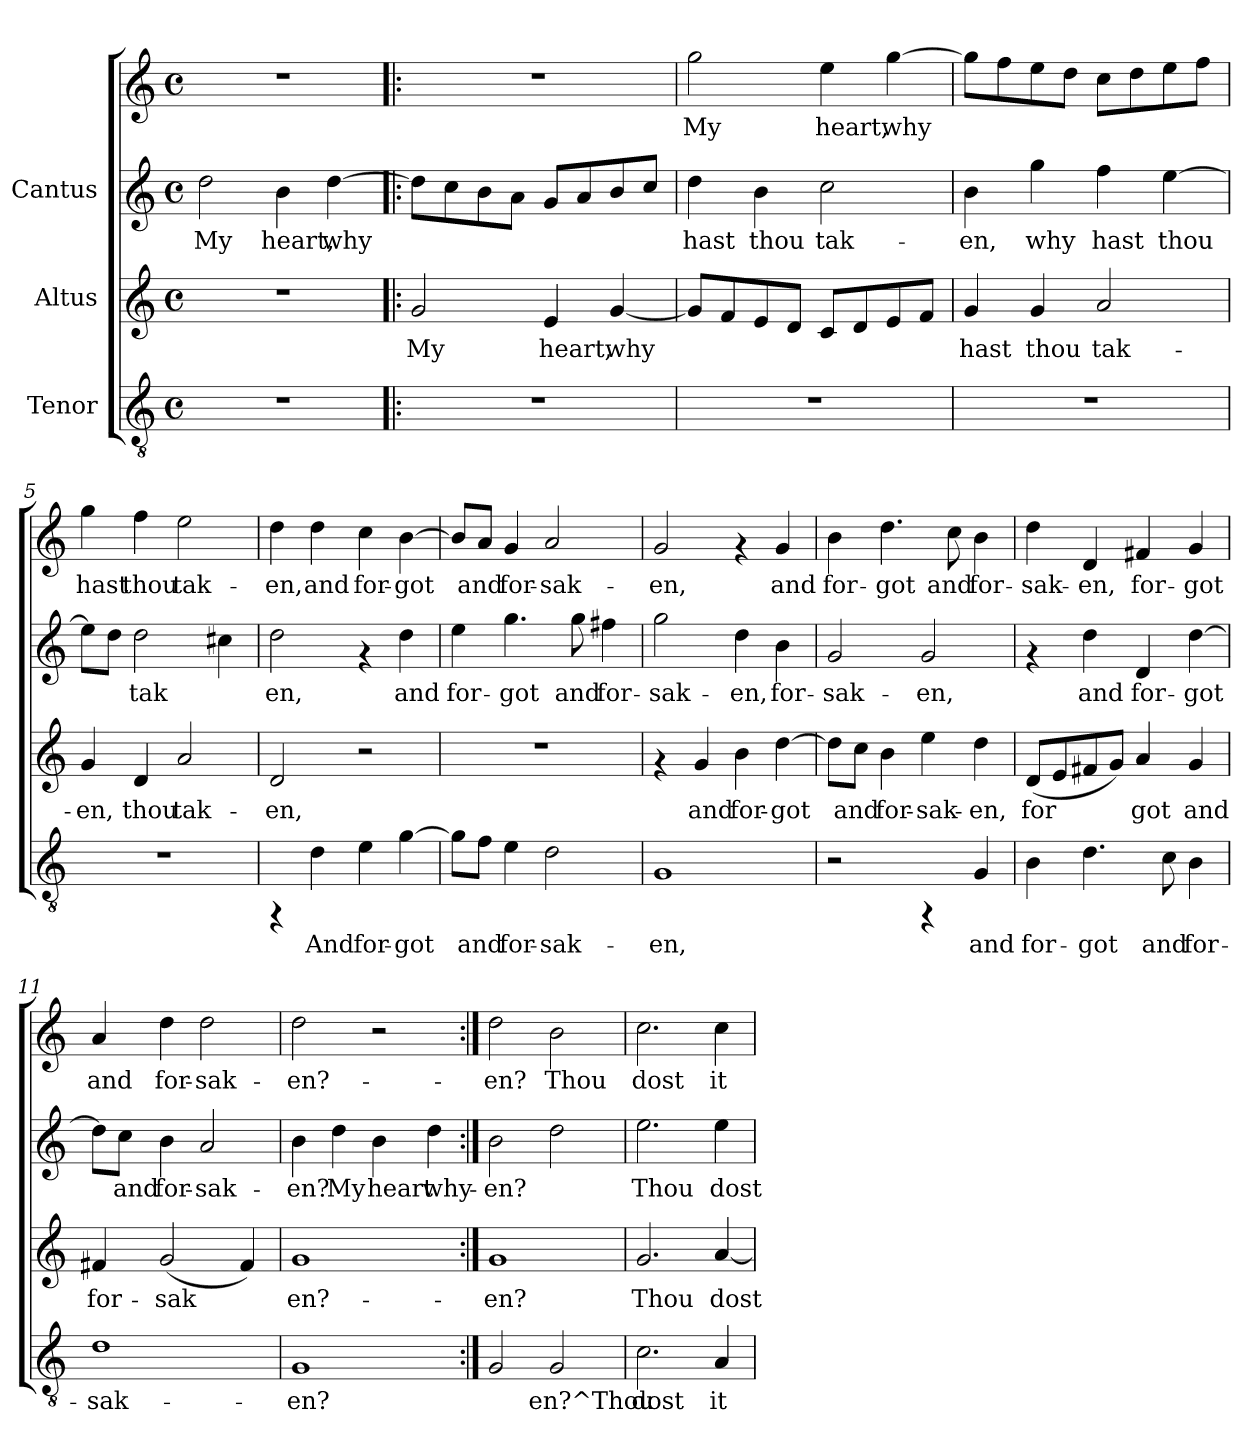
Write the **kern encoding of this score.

**kern	**text	**kern	**text	**kern	**text	**kern	**text
*part3	*part3	*part2	*part2	*part1	*part1	*part1	*part1
*staff4	*staff4	*staff3	*staff3	*staff2	*staff2	*staff1	*staff1
*I"Tenor	*	*I"Altus	*	*I"Cantus	*	*	*
!!LO:PB:g=z
*stria5	*	*stria5	*	*stria5	*	*stria5	*
*clefGv2	*	*clefG2	*	*clefG2	*	*clefG2	*
*M4/4	*	*M4/4	*	*M4/4	*	*M4/4	*
*met(c)	*	*met(c)	*	*met(c)	*	*met(c)	*
*MM132	*	*MM132	*	*MM132	*	*MM132	*
=1	=1	=1	=1	=1	=1	=1	=1
!	!	!	!	!	!LO:LY:b:cj	!	!
1r	.	1r	.	2dd\	My	1r	.
!	!	!	!	!	!LO:LY:b:cj	!	!
.	.	.	.	4b\	heart,	.	.
!	!	!	!	!	!LO:LY:b:cj	!	!
.	.	.	.	[>4dd\	why	.	.
=2!|:	=2!|:	=2!|:	=2!|:	=2!|:	=2!|:	=2!|:	=2!|:
!	!	!	!LO:LY:b:cj	!	!	!	!
1r	.	2g/	My	8dd\L]	.	1r	.
.	.	.	.	8cc\	.	.	.
.	.	.	.	8b\	.	.	.
.	.	.	.	8a\J	.	.	.
!	!	!	!LO:LY:b:cj	!	!	!	!
.	.	4e/	heart,	8g/L	.	.	.
.	.	.	.	8a/	.	.	.
!	!	!	!LO:LY:b:cj	!	!	!	!
.	.	[<4g/	why	8b/	.	.	.
.	.	.	.	8cc/J	.	.	.
=3	=3	=3	=3	=3	=3	=3	=3
!	!	!	!	!	!LO:LY:b:cj	!	!LO:LY:b:cj
1r	.	8g/L]	.	4dd\	hast	2gg\	My
.	.	8f/	.	.	.	.	.
!	!	!	!	!	!LO:LY:b:cj	!	!
.	.	8e/	.	4b\	thou	.	.
.	.	8d/J	.	.	.	.	.
!	!	!	!	!	!LO:LY:b:cj	!	!LO:LY:b:cj
.	.	8c/L	.	2cc\	tak-	4ee\	heart,
.	.	8d/	.	.	.	.	.
!	!	!	!	!	!	!	!LO:LY:b:cj
.	.	8e/	.	.	.	[>4gg\	why
.	.	8f/J	.	.	.	.	.
=4	=4	=4	=4	=4	=4	=4	=4
!	!	!	!LO:LY:b:cj	!	!LO:LY:b:cj	!	!
1r	.	4g/	hast	4b\	-en,	8gg\L]	.
.	.	.	.	.	.	8ff\	.
!	!	!	!LO:LY:b:cj	!	!LO:LY:b:cj	!	!
.	.	4g/	thou	4gg\	why	8ee\	.
.	.	.	.	.	.	8dd\J	.
!	!	!	!LO:LY:b:cj	!	!LO:LY:b:cj	!	!
.	.	2a/	tak-	4ff\	hast	8cc\L	.
.	.	.	.	.	.	8dd\	.
!	!	!	!	!	!LO:LY:b:cj	!	!
.	.	.	.	[>4ee\	thou	8ee\	.
.	.	.	.	.	.	8ff\J	.
!!LO:LB:g=z
=5	=5	=5	=5	=5	=5	=5	=5
!	!	!	!LO:LY:b:cj	!	!LO:LY:b:cj	!	!LO:LY:b:cj
1r	.	4g/	-en,	8ee\L]	-	4gg\	hast
!	!	!	!	!	!LO:LY:b:cj	!	!
.	.	.	.	8dd\J	.	.	.
!	!	!	!LO:LY:b:cj	!	!LO:LY:b:cj	!	!LO:LY:b:cj
.	.	4d/	thou	2dd\	tak-	4ff\	thou
!	!	!	!LO:LY:b:cj	!	!	!	!LO:LY:b:cj
.	.	2a/	tak-	.	.	2ee\	tak-
!	!	!	!	!	!LO:LY:b:cj	!	!
.	.	.	.	4cc#X\	--	.	.
=6	=6	=6	=6	=6	=6	=6	=6
!	!	!	!LO:LY:b:cj	!	!LO:LY:b:cj	!	!LO:LY:b:cj
4rFF	.	2d/	-en,	2dd\	en,	4dd\	-en,
!	!LO:LY:b:cj	!	!	!	!	!	!LO:LY:b:cj
4d\	And	.	.	.	.	4dd\	and
!	!LO:LY:b:cj	!	!	!	!	!	!LO:LY:b:cj
4e\	for-	2r	.	4rf	.	4cc\	for-
!	!LO:LY:b:cj	!	!	!	!LO:LY:b:cj	!	!LO:LY:b:cj
[>4g\	-got	.	.	4dd\	and	[>4b\	-got
=7	=7	=7	=7	=7	=7	=7	=7
!	!LO:LY:b:cj	!	!	!	!LO:LY:b:cj	!	!LO:LY:b:cj
8g\L]	.	1r	.	4ee\	-for-	8b/L]	.
!	!LO:LY:b:cj	!	!	!	!	!	!LO:LY:b:cj
8f\J	and	.	.	.	.	8a/J	and
!	!LO:LY:b:cj	!	!	!	!LO:LY:b:cj	!	!LO:LY:b:cj
4e\	for-	.	.	4.gg\	-got	4g/	for-
!	!LO:LY:b:cj	!	!	!	!	!	!LO:LY:b:cj
2d\	-sak-	.	.	.	.	2a/	-sak-
!	!	!	!	!	!LO:LY:b:cj	!	!
.	.	.	.	8gg\	and	.	.
!	!	!	!	!	!LO:LY:b:cj	!	!
.	.	.	.	4ff#X\	for-	.	.
=8	=8	=8	=8	=8	=8	=8	=8
!	!LO:LY:b:cj	!	!	!	!LO:LY:b:cj	!	!LO:LY:b:cj
1G	-en,	4rf	.	2gg\	sak-	2g/	-en,
!	!	!	!LO:LY:b:cj	!	!	!	!
.	.	4g/	and	.	.	.	.
!	!	!	!LO:LY:b:cj	!	!LO:LY:b:cj	!	!
.	.	4b\	for-	4dd\	-en,	4rf	.
!	!	!	!LO:LY:b:cj	!	!LO:LY:b:cj	!	!LO:LY:b:cj
.	.	[>4dd\	-got	4b\	for-	4g/	and
=9	=9	=9	=9	=9	=9	=9	=9
!	!	!	!LO:LY:b:cj	!	!LO:LY:b:cj	!	!LO:LY:b:cj
2r	.	8dd\L]	.	2g/	-sak-	4b\	-for-
!	!	!	!LO:LY:b:cj	!	!	!	!
.	.	8cc\J	and	.	.	.	.
!	!	!	!LO:LY:b:cj	!	!	!	!LO:LY:b:cj
.	.	4b\	for-	.	.	4.dd\	-got
!	!	!	!LO:LY:b:cj	!	!LO:LY:b:cj	!	!
4rFF	.	4ee\	-sak-	2g/	-en,	.	.
!	!	!	!	!	!	!	!LO:LY:b:cj
.	.	.	.	.	.	8cc\	and
!	!LO:LY:b:cj	!	!LO:LY:b:cj	!	!	!	!LO:LY:b:cj
4G/	and	4dd\	-en,	.	.	4b\	for-
!!LO:LB:g=z
=10	=10	=10	=10	=10	=10	=10	=10
!	!LO:LY:b:cj	!	!LO:LY:b:cj	!	!	!	!LO:LY:b:cj
4B\	for-	(<8d/L	for-	4rf	.	4dd\	sak-
!	!	!	!LO:LY:b:cj	!	!	!	!
.	.	8e/	-	.	.	.	.
!	!LO:LY:b:cj	!	!LO:LY:b:cj	!	!LO:LY:b:cj	!	!LO:LY:b:cj
4.d\	-got	8f#X/	.	4dd\	and	4d/	-en,
!	!	!	!LO:LY:b:cj	!	!	!	!
.	.	8g/J)	.	.	.	.	.
!	!	!	!LO:LY:b:cj	!	!LO:LY:b:cj	!	!LO:LY:b:cj
.	.	4a/	got	4d/	for-	4f#X/	for-
!	!LO:LY:b:cj	!	!	!	!	!	!
8c\	and	.	.	.	.	.	.
!	!LO:LY:b:cj	!	!LO:LY:b:cj	!	!LO:LY:b:cj	!	!LO:LY:b:cj
4B\	for-	4g/	and	[>4dd\	-got	4g/	-got
=11	=11	=11	=11	=11	=11	=11	=11
!	!LO:LY:b:cj	!	!LO:LY:b:cj	!	!LO:LY:b:cj	!	!LO:LY:b:cj
1d	-sak-	4f#X/	for-	8dd\L]	-	4a/	and
!	!	!	!	!	!LO:LY:b:cj	!	!
.	.	.	.	8cc\J	and	.	.
!	!	!	!LO:LY:b:cj	!	!LO:LY:b:cj	!	!LO:LY:b:cj
.	.	(<2g/	-sak-	4b\	for-	4dd\	for-
!	!	!	!	!	!LO:LY:b:cj	!	!LO:LY:b:cj
.	.	.	.	2a/	-sak-	2dd\	-sak-
!	!	!	!LO:LY:b:cj	!	!	!	!
.	.	4f#/)	--	.	.	.	.
=12	=12	=12	=12	=12	=12	=12	=12
!	!LO:LY:b:cj	!	!LO:LY:b:cj	!	!LO:LY:b:cj	!	!LO:LY:b:cj
1G	-en?	1g	-en?-	4b\	-en?	2dd\	-en?-
!	!	!	!	!	!LO:LY:b:cj	!	!
.	.	.	.	4dd\	My	.	.
!	!	!	!	!	!LO:LY:b:cj	!	!
.	.	.	.	4b\	heart	2r	.
!	!	!	!	!	!LO:LY:b:cj	!	!
.	.	.	.	4dd\	why-	.	.
=13:|!	=13:|!	=13:|!	=13:|!	=13:|!	=13:|!	=13:|!	=13:|!
!	!LO:LY:b:cj	!	!LO:LY:b:cj	!	!LO:LY:b:cj	!	!LO:LY:b:cj
2G/	-	1g	-en?	2b\	en?	2dd\	-en?
!	!LO:LY:b:cj	!	!	!	!LO:LY:b:cj	!	!LO:LY:b:cj
2G/	-en?^Thou	.	.	2dd\	.	2b\	Thou
=14	=14	=14	=14	=14	=14	=14	=14
!	!LO:LY:b:cj	!	!LO:LY:b:cj	!	!LO:LY:b:cj	!	!LO:LY:b:cj
2.c\	dost	2.g/	Thou	2.ee\	Thou	2.cc\	dost
!	!LO:LY:b:cj	!	!LO:LY:b:cj	!	!LO:LY:b:cj	!	!LO:LY:b:cj
4A/	it	[<4a/	dost	4ee\	dost	4cc\	it
=	=	=	=	=	=	=	=
*-	*-	*-	*-	*-	*-	*-	*-
